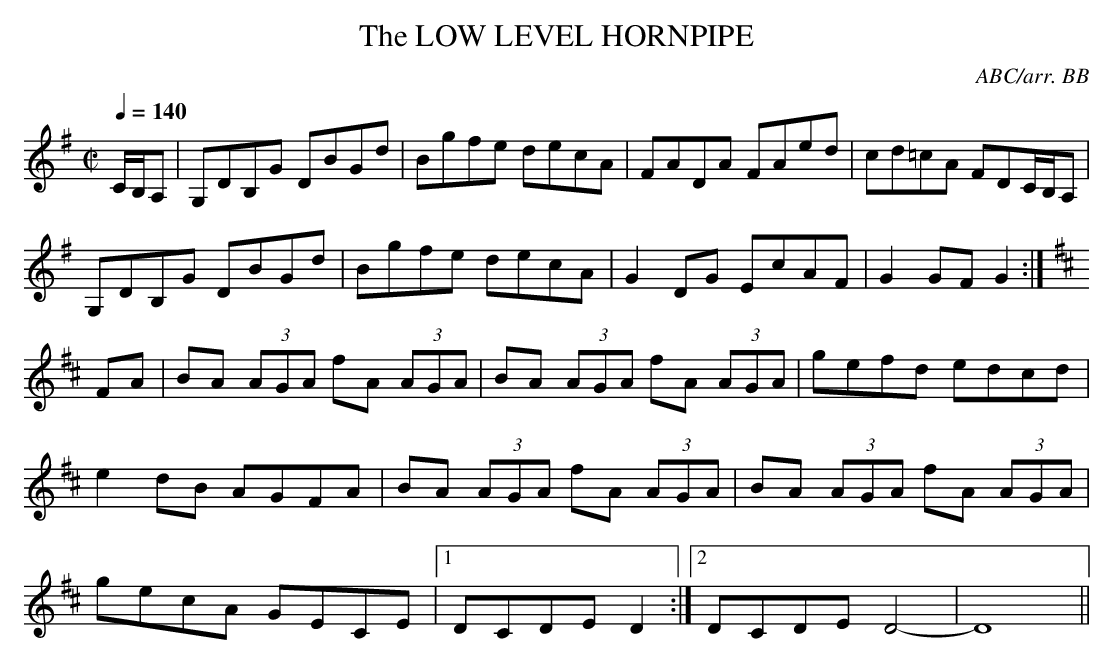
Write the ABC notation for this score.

X:1
T:LOW LEVEL HORNPIPE, The
C:ABC/arr. BB
in source.
Q:1/4=140
L:1/8
M:C|
K:G % source key = Bb
C/B,/A,|G,DB,G DBGd|Bgfe decA|FADA FAed|cd=cA FDC/2B,/2A,|
G,DB,G DBGd|Bgfe decA|G2DG EcAF|G2 GF G2 :|
K:D
FA|BA (3AGA fA (3AGA|BA (3AGA fA (3AGA|gefd edcd|
e2dB AGFA|BA (3AGA fA (3AGA|BA (3AGA fA (3AGA|
gecA GECE|1DCDE D2:|2 DCDE D4-|D8||
